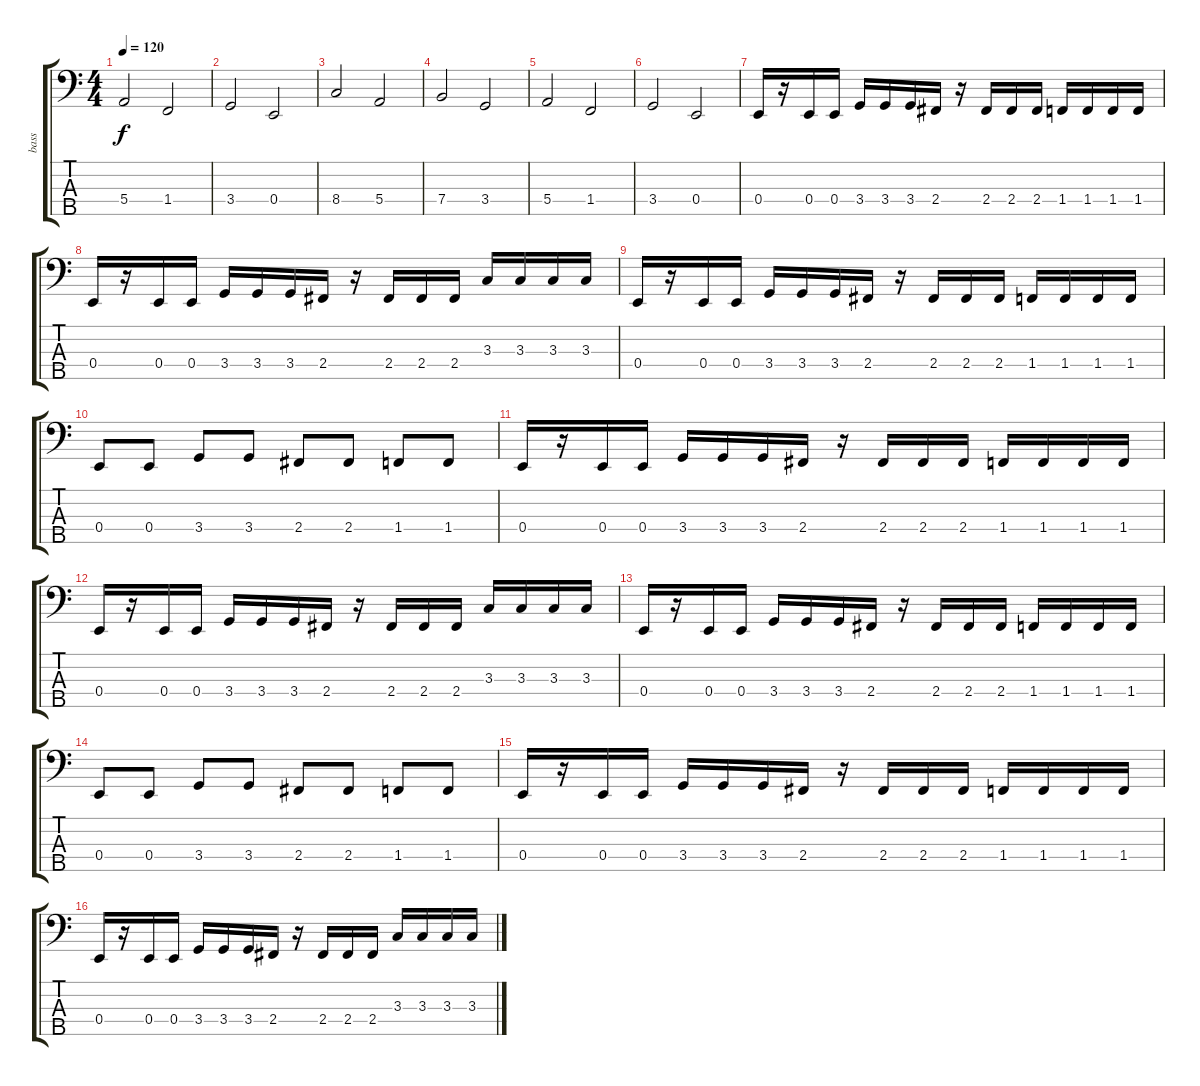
\track ("bass" "bass") {instrument electricbasspick}
\staff {score tabs}
\tuning (G2 D2 A1 E1 B0) {hide}
\ts (4 4)
\tempo 120
\clef f4
\ks c
5.4.2{dy f} 1.4.2 |
3.4.2 0.4.2 |
8.4.2 5.4.2 |
7.4.2 3.4.2 |
5.4.2 1.4.2 |
3.4.2 0.4.2 |
0.4.16 r.16 0.4.16 0.4.16 3.4.16 3.4.16 3.4.16 2.4.16 r.16 2.4.16 2.4.16 2.4.16 1.4.16 1.4.16 1.4.16 1.4.16 |
0.4.16 r.16 0.4.16 0.4.16 3.4.16 3.4.16 3.4.16 2.4.16 r.16 2.4.16 2.4.16 2.4.16 3.3.16 3.3.16 3.3.16 3.3.16 |
0.4.16 r.16 0.4.16 0.4.16 3.4.16 3.4.16 3.4.16 2.4.16 r.16 2.4.16 2.4.16 2.4.16 1.4.16 1.4.16 1.4.16 1.4.16 |
0.4.8 0.4.8 3.4.8 3.4.8 2.4.8 2.4.8 1.4.8 1.4.8 |
0.4.16 r.16 0.4.16 0.4.16 3.4.16 3.4.16 3.4.16 2.4.16 r.16 2.4.16 2.4.16 2.4.16 1.4.16 1.4.16 1.4.16 1.4.16 |
0.4.16 r.16 0.4.16 0.4.16 3.4.16 3.4.16 3.4.16 2.4.16 r.16 2.4.16 2.4.16 2.4.16 3.3.16 3.3.16 3.3.16 3.3.16 |
0.4.16 r.16 0.4.16 0.4.16 3.4.16 3.4.16 3.4.16 2.4.16 r.16 2.4.16 2.4.16 2.4.16 1.4.16 1.4.16 1.4.16 1.4.16 |
0.4.8 0.4.8 3.4.8 3.4.8 2.4.8 2.4.8 1.4.8 1.4.8 |
0.4.16 r.16 0.4.16 0.4.16 3.4.16 3.4.16 3.4.16 2.4.16 r.16 2.4.16 2.4.16 2.4.16 1.4.16 1.4.16 1.4.16 1.4.16 |
0.4.16 r.16 0.4.16 0.4.16 3.4.16 3.4.16 3.4.16 2.4.16 r.16 2.4.16 2.4.16 2.4.16 3.3.16 3.3.16 3.3.16 3.3.16
